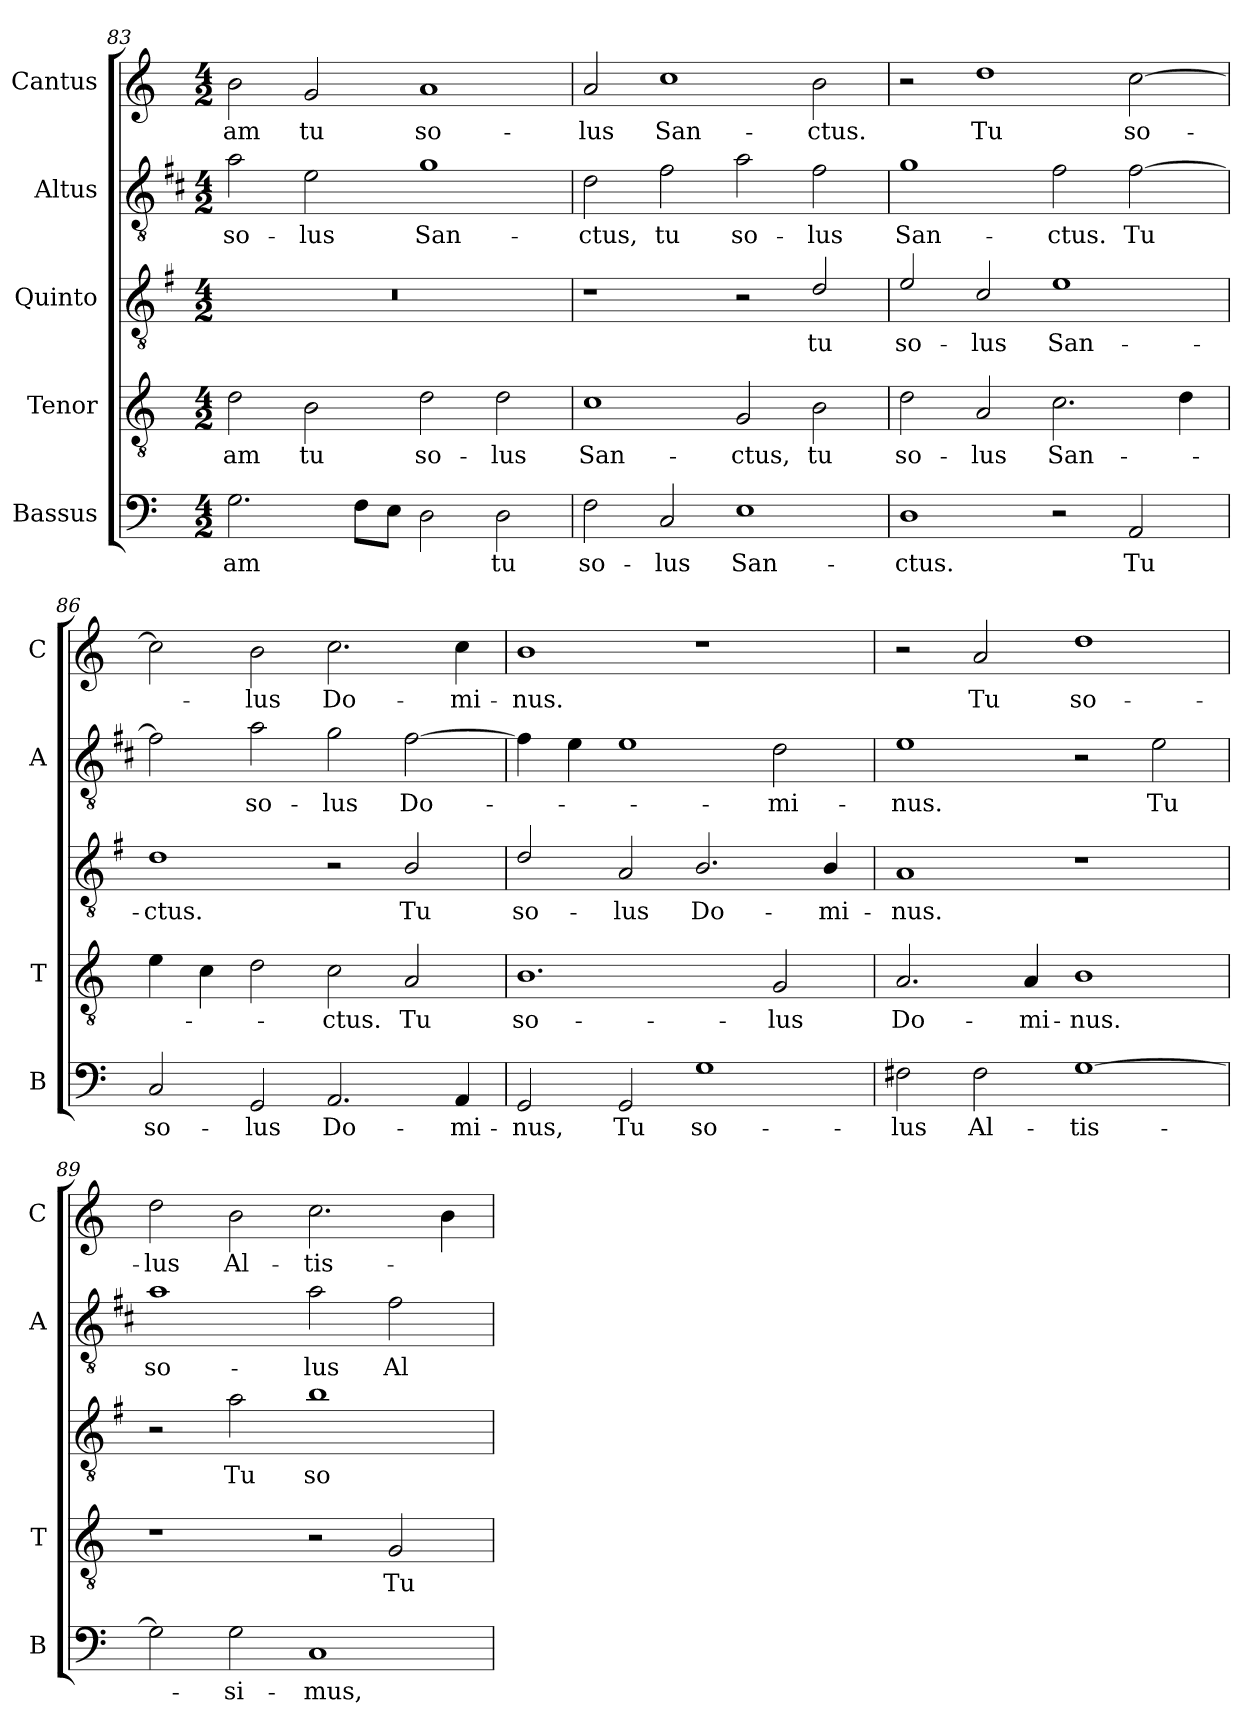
**kern	**text	**kern	**text	**kern	**text	**kern	**text	**kern	**text
*part5	*part5	*part4	*part4	*part3	*part3	*part2	*part2	*part1	*part1
*staff5	*staff5	*staff4	*staff4	*staff3	*staff3	*staff2	*staff2	*staff1	*staff1
*I"Bassus	*	*I"Tenor	*	*I"Quinto	*	*I"Altus	*	*I"Cantus	*
*I'B	*	*I'T	*	*	*	*I'A	*	*I'C	*
*clefF4	*	*clefGv2	*	*clefGv2	*	*clefGv2	*	*clefG2	*
*	*	*	*	*ITrd4c7	*	*ITrd1c2	*	*	*
*k[]	*	*k[]	*	*k[]	*	*k[]	*	*k[]	*
*C:	*	*C:	*	*C:	*	*C:	*	*C:	*
*M4/2	*	*M4/2	*	*M4/2	*	*M4/2	*	*M4/2	*
=83	=83	=83	=83	=83	=83	=83	=83	=83	=83
!	!LO:LY:b	!	!LO:LY:b	!	!	!	!LO:LY:b	!	!LO:LY:b
2.G\	-am	2d\	-am	0r	.	2g\	so-	2b\	-am
!	!	!	!LO:LY:b	!	!	!	!LO:LY:b	!	!LO:LY:b
.	.	2B\	tu	.	.	2d\	-lus	2g/	tu
8F\L	.	.	.	.	.	.	.	.	.
8E\J	.	.	.	.	.	.	.	.	.
!	!	!	!LO:LY:b	!	!	!	!LO:LY:b	!	!LO:LY:b
2D\	.	2d\	so-	.	.	1f	San-	1a	so-
!	!LO:LY:b	!	!LO:LY:b	!	!	!	!	!	!
2D\	tu	2d\	-lus	.	.	.	.	.	.
=84	=84	=84	=84	=84	=84	=84	=84	=84	=84
!	!LO:LY:b	!	!LO:LY:b	!	!	!	!LO:LY:b	!	!LO:LY:b
2F\	so-	1c	San-	1r	.	2c\	-ctus,	2a/	-lus
!	!LO:LY:b	!	!	!	!	!	!LO:LY:b	!	!LO:LY:b
2C/	-lus	.	.	.	.	2e\	tu	1cc	San-
!	!LO:LY:b	!	!LO:LY:b	!	!	!	!LO:LY:b	!	!
1E	San-	2G/	-ctus,	2r	.	2g\	so-	.	.
!	!	!	!LO:LY:b	!	!LO:LY:b	!	!LO:LY:b	!	!LO:LY:b
.	.	2B\	tu	2G/	tu	2e\	-lus	2b\	-ctus.
=85	=85	=85	=85	=85	=85	=85	=85	=85	=85
!	!LO:LY:b	!	!LO:LY:b	!	!LO:LY:b	!	!LO:LY:b	!	!
1D	-ctus.	2d\	so-	2A/	so-	1f	San-	2r	.
!	!	!	!LO:LY:b	!	!LO:LY:b	!	!	!	!LO:LY:b
.	.	2A/	-lus	2F/	-lus	.	.	1dd	Tu
!	!	!	!LO:LY:b	!	!LO:LY:b	!	!LO:LY:b	!	!
2r	.	2.c\	San-	1A	San-	2e\	-ctus.	.	.
!	!LO:LY:b	!	!	!	!	!	!LO:LY:b	!	!LO:LY:b
2AA/	Tu	.	.	.	.	[2e\	Tu	[2cc\	so-
.	.	4d\	.	.	.	.	.	.	.
=86	=86	=86	=86	=86	=86	=86	=86	=86	=86
!	!LO:LY:b	!	!	!	!LO:LY:b	!	!	!	!
2C/	so-	4e\	.	1G	-ctus.	2e\]	.	2cc\]	.
.	.	4c\	.	.	.	.	.	.	.
!	!LO:LY:b	!	!	!	!	!	!LO:LY:b	!	!LO:LY:b
2GG/	-lus	2d\	.	.	.	2g\	so-	2b\	-lus
!	!LO:LY:b	!	!LO:LY:b	!	!	!	!LO:LY:b	!	!LO:LY:b
2.AA/	Do-	2c\	-ctus.	2r	.	2f\	-lus	2.cc\	Do-
!	!	!	!LO:LY:b	!	!LO:LY:b	!	!LO:LY:b	!	!
.	.	2A/	Tu	2E/	Tu	[2e\	Do-	.	.
!	!LO:LY:b	!	!	!	!	!	!	!	!LO:LY:b
4AA/	-mi-	.	.	.	.	.	.	4cc\	-mi-
=87	=87	=87	=87	=87	=87	=87	=87	=87	=87
!	!LO:LY:b	!	!LO:LY:b	!	!LO:LY:b	!	!	!	!LO:LY:b
2GG/	-nus,	1.B	so-	2G/	so-	4e\]	.	1b	-nus.
.	.	.	.	.	.	4d\	.	.	.
!	!LO:LY:b	!	!	!	!LO:LY:b	!	!	!	!
2GG/	Tu	.	.	2D/	-lus	1d	.	.	.
!	!LO:LY:b	!	!	!	!LO:LY:b	!	!	!	!
1G	so-	.	.	2.E/	Do-	.	.	1r	.
!	!	!	!LO:LY:b	!	!	!	!LO:LY:b	!	!
.	.	2G/	-lus	.	.	2c\	-mi-	.	.
!	!	!	!	!	!LO:LY:b	!	!	!	!
.	.	.	.	4E/	-mi-	.	.	.	.
!!LO:LB:g=z
=88	=88	=88	=88	=88	=88	=88	=88	=88	=88
!	!LO:LY:b	!	!LO:LY:b	!	!LO:LY:b	!	!LO:LY:b	!	!
2F#X\	-lus	2.A/	Do-	1D	-nus.	1d	-nus.	2r	.
!	!LO:LY:b	!	!	!	!	!	!	!	!LO:LY:b
2F#\	Al-	.	.	.	.	.	.	2a/	Tu
!	!	!	!LO:LY:b	!	!	!	!	!	!
.	.	4A/	-mi-	.	.	.	.	.	.
!	!LO:LY:b	!	!LO:LY:b	!	!	!	!	!	!LO:LY:b
[1G	-tis-	1B	-nus.	1r	.	2r	.	1dd	so-
!	!	!	!	!	!	!	!LO:LY:b	!	!
.	.	.	.	.	.	2d\	Tu	.	.
=89	=89	=89	=89	=89	=89	=89	=89	=89	=89
!	!	!	!	!	!	!	!LO:LY:b	!	!LO:LY:b
2G\]	.	1r	.	2r	.	1g	so-	2dd\	-lus
!	!LO:LY:b	!	!	!	!LO:LY:b	!	!	!	!LO:LY:b
2G\	-si-	.	.	2d\	Tu	.	.	2b\	Al-
!	!LO:LY:b	!	!	!	!LO:LY:b	!	!LO:LY:b	!	!LO:LY:b
1C	-mus,	2r	.	1e	so-	2g\	-lus	2.cc\	-tis-
!	!	!	!LO:LY:b	!	!	!	!LO:LY:b	!	!
.	.	2G/	Tu	.	.	2e\	Al-	.	.
.	.	.	.	.	.	.	.	4b\	.
=	=	=	=	=	=	=	=	=	=
*-	*-	*-	*-	*-	*-	*-	*-	*-	*-
